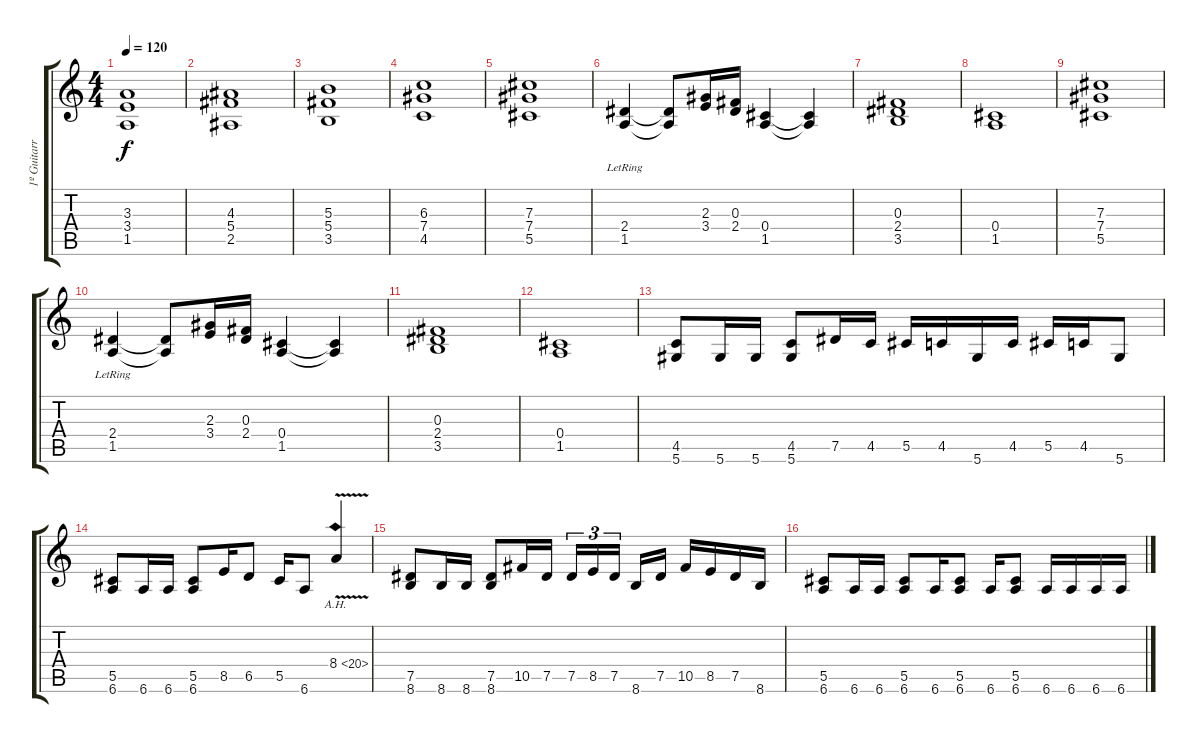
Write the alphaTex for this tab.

\track ("1º Guitarra" "1º Guitarr") {instrument overdrivenguitar}
\staff {score tabs}
\tuning (Eb4 Bb3 Gb3 Db3 Ab2 Eb2) {hide}
\ts (4 4)
\tempo 120
\clef g2
\ks c
(3.3 3.4 1.5).1{dy f} |
(4.3 5.4 2.5).1 |
(5.3 5.4 3.5).1 |
(6.3 7.4 4.5).1 |
(7.3 7.4 5.5).1 |
(2.4{lr} 1.5{lr}).4 (2.4{t} 1.5{t}).8 (2.3 3.4).16 (0.3 2.4).16 (0.4 1.5).4 (0.4{t} 1.5{t}).4 |
(0.3 2.4 3.5).1 |
(0.4 1.5).1 |
(7.3 7.4 5.5).1 |
(2.4{lr} 1.5{lr}).4 (2.4{t} 1.5{t}).8 (2.3 3.4).16 (0.3 2.4).16 (0.4 1.5).4 (0.4{t} 1.5{t}).4 |
(0.3 2.4 3.5).1 |
(0.4 1.5).1 |
(4.5 5.6).8 5.6.16 5.6.16 (4.5 5.6).8 7.5.16 4.5.16 5.5.16 4.5.16 5.6.16 4.5.16 5.5.16 4.5.16 5.6.8 |
(5.5 6.6).8 6.6.16 6.6.16 (5.5 6.6).8 8.5.16 6.5.8 5.5.16 6.6.8 8.4{ah 12 v}.4 |
(7.5 8.6).8 8.6.16 8.6.16 (7.5 8.6).8 10.5.16 7.5.16 7.5.16{tu (3 2)} 8.5.16{tu (3 2)} 7.5.16{tu (3 2)} 8.6.16 7.5.16 10.5.16 8.5.16 7.5.16 8.6.16 |
(5.5 6.6).8 6.6.16 6.6.16 (5.5 6.6).8 6.6.16 (5.5 6.6).8 6.6.16 (5.5 6.6).8 6.6.16 6.6.16 6.6.16 6.6.16
